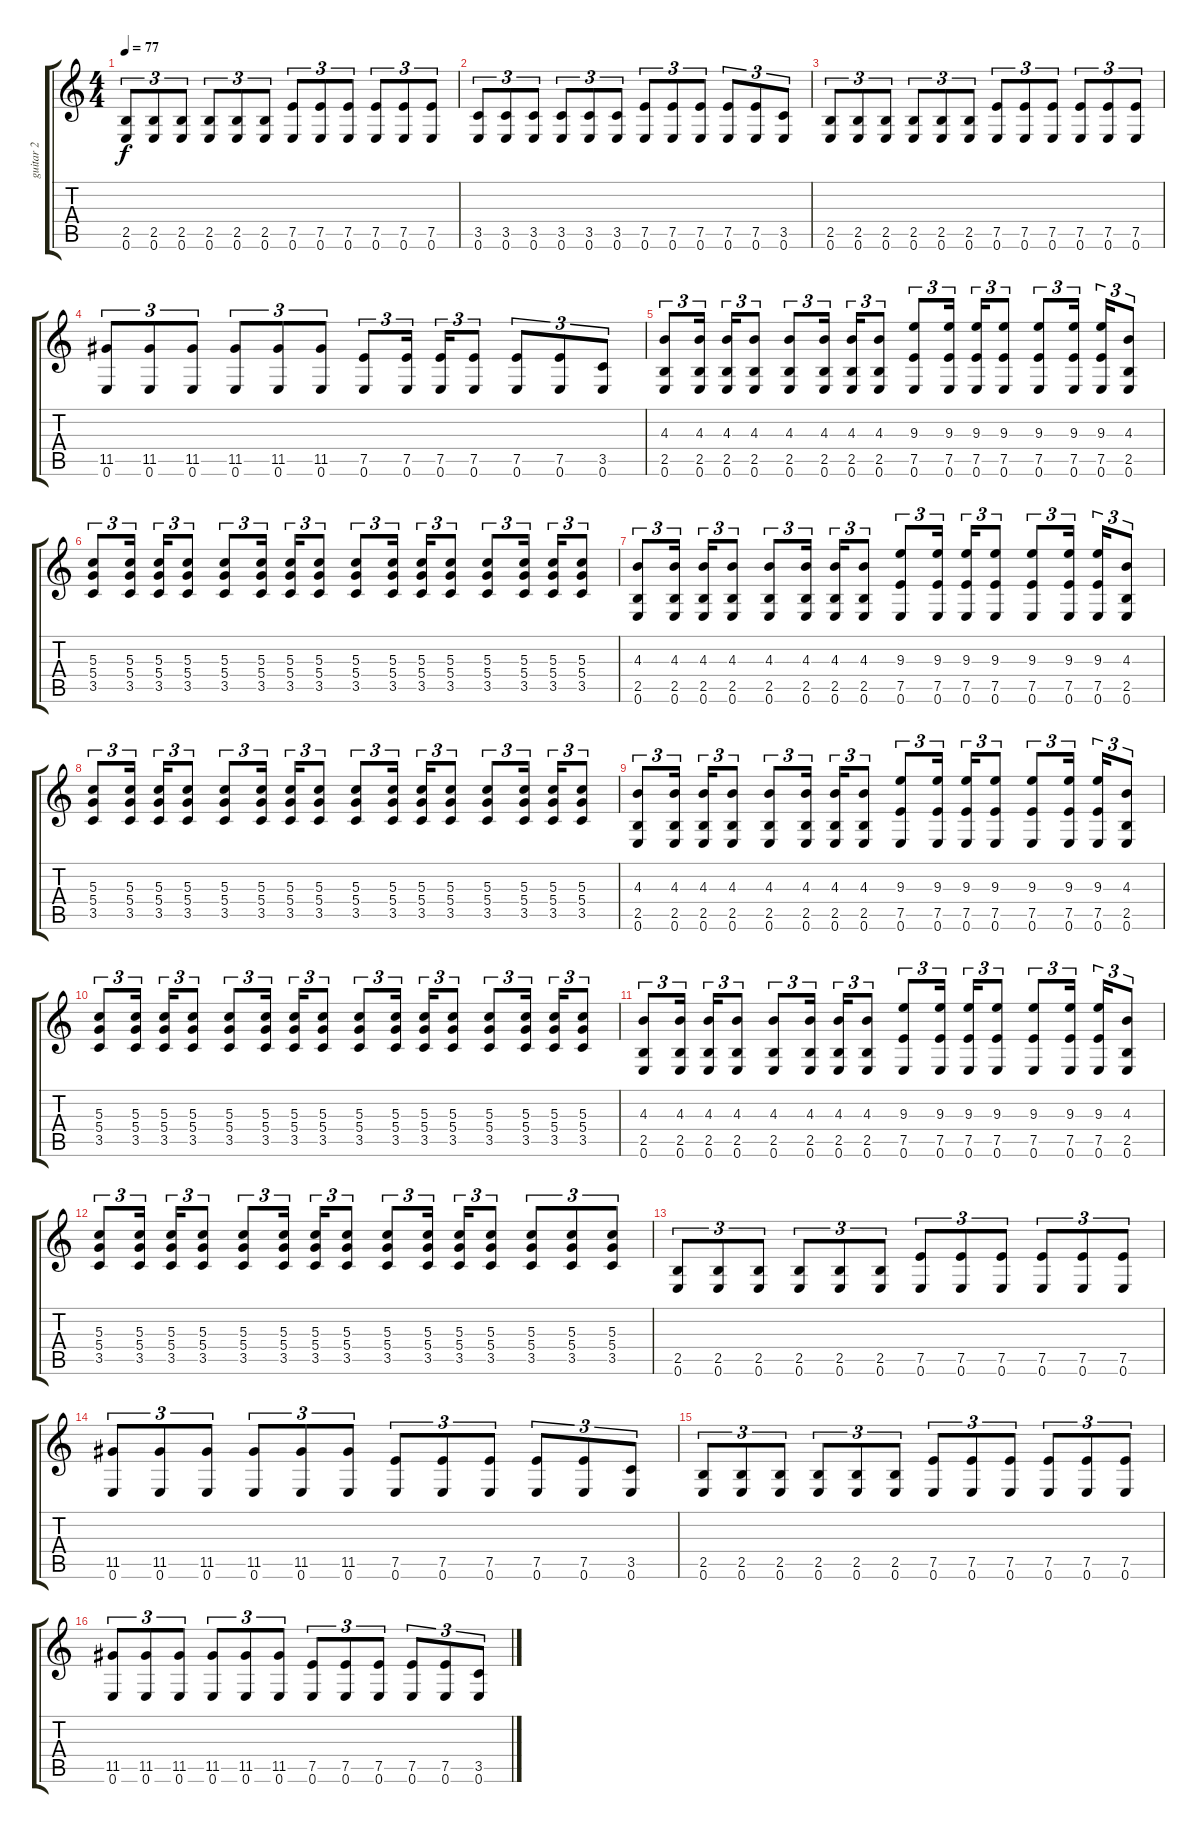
\track ("guitar 2" "guitar 2") {instrument distortionguitar}
\staff {score tabs}
\tuning (E4 B3 G3 D3 A2 E2) {hide}
\ts (4 4)
\tempo 77
\clef g2
\ks c
(2.5 0.6).8{tu (3 2) dy f} (2.5 0.6).8{tu (3 2)} (2.5 0.6).8{tu (3 2)} (2.5 0.6).8{tu (3 2)} (2.5 0.6).8{tu (3 2)} (2.5 0.6).8{tu (3 2)} (7.5 0.6).8{tu (3 2)} (7.5 0.6).8{tu (3 2)} (7.5 0.6).8{tu (3 2)} (7.5 0.6).8{tu (3 2)} (7.5 0.6).8{tu (3 2)} (7.5 0.6).8{tu (3 2)} |
(3.5 0.6).8{tu (3 2)} (3.5 0.6).8{tu (3 2)} (3.5 0.6).8{tu (3 2)} (3.5 0.6).8{tu (3 2)} (3.5 0.6).8{tu (3 2)} (3.5 0.6).8{tu (3 2)} (7.5 0.6).8{tu (3 2)} (7.5 0.6).8{tu (3 2)} (7.5 0.6).8{tu (3 2)} (7.5 0.6).8{tu (3 2)} (7.5 0.6).8{tu (3 2)} (3.5 0.6).8{tu (3 2)} |
(2.5 0.6).8{tu (3 2)} (2.5 0.6).8{tu (3 2)} (2.5 0.6).8{tu (3 2)} (2.5 0.6).8{tu (3 2)} (2.5 0.6).8{tu (3 2)} (2.5 0.6).8{tu (3 2)} (7.5 0.6).8{tu (3 2)} (7.5 0.6).8{tu (3 2)} (7.5 0.6).8{tu (3 2)} (7.5 0.6).8{tu (3 2)} (7.5 0.6).8{tu (3 2)} (7.5 0.6).8{tu (3 2)} |
(11.5 0.6).8{tu (3 2)} (11.5 0.6).8{tu (3 2)} (11.5 0.6).8{tu (3 2)} (11.5 0.6).8{tu (3 2)} (11.5 0.6).8{tu (3 2)} (11.5 0.6).8{tu (3 2)} (7.5 0.6).8{tu (3 2)} (7.5 0.6).16{tu (3 2)} (7.5 0.6).16{tu (3 2)} (7.5 0.6).8{tu (3 2)} (7.5 0.6).8{tu (3 2)} (7.5 0.6).8{tu (3 2)} (3.5 0.6).8{tu (3 2)} |
(4.3 2.5 0.6).8{tu (3 2)} (4.3 2.5 0.6).16{tu (3 2)} (4.3 2.5 0.6).16{tu (3 2)} (4.3 2.5 0.6).8{tu (3 2)} (4.3 2.5 0.6).8{tu (3 2)} (4.3 2.5 0.6).16{tu (3 2)} (4.3 2.5 0.6).16{tu (3 2)} (4.3 2.5 0.6).8{tu (3 2)} (9.3 7.5 0.6).8{tu (3 2)} (9.3 7.5 0.6).16{tu (3 2)} (9.3 7.5 0.6).16{tu (3 2)} (9.3 7.5 0.6).8{tu (3 2)} (9.3 7.5 0.6).8{tu (3 2)} (9.3 7.5 0.6).16{tu (3 2)} (9.3 7.5 0.6).16{tu (3 2)} (4.3 2.5 0.6).8{tu (3 2)} |
(5.3 5.4 3.5).8{tu (3 2)} (5.3 5.4 3.5).16{tu (3 2)} (5.3 5.4 3.5).16{tu (3 2)} (5.3 5.4 3.5).8{tu (3 2)} (5.3 5.4 3.5).8{tu (3 2)} (5.3 5.4 3.5).16{tu (3 2)} (5.3 5.4 3.5).16{tu (3 2)} (5.3 5.4 3.5).8{tu (3 2)} (5.3 5.4 3.5).8{tu (3 2)} (5.3 5.4 3.5).16{tu (3 2)} (5.3 5.4 3.5).16{tu (3 2)} (5.3 5.4 3.5).8{tu (3 2)} (5.3 5.4 3.5).8{tu (3 2)} (5.3 5.4 3.5).16{tu (3 2)} (5.3 5.4 3.5).16{tu (3 2)} (5.3 5.4 3.5).8{tu (3 2)} |
(4.3 2.5 0.6).8{tu (3 2)} (4.3 2.5 0.6).16{tu (3 2)} (4.3 2.5 0.6).16{tu (3 2)} (4.3 2.5 0.6).8{tu (3 2)} (4.3 2.5 0.6).8{tu (3 2)} (4.3 2.5 0.6).16{tu (3 2)} (4.3 2.5 0.6).16{tu (3 2)} (4.3 2.5 0.6).8{tu (3 2)} (9.3 7.5 0.6).8{tu (3 2)} (9.3 7.5 0.6).16{tu (3 2)} (9.3 7.5 0.6).16{tu (3 2)} (9.3 7.5 0.6).8{tu (3 2)} (9.3 7.5 0.6).8{tu (3 2)} (9.3 7.5 0.6).16{tu (3 2)} (9.3 7.5 0.6).16{tu (3 2)} (4.3 2.5 0.6).8{tu (3 2)} |
(5.3 5.4 3.5).8{tu (3 2)} (5.3 5.4 3.5).16{tu (3 2)} (5.3 5.4 3.5).16{tu (3 2)} (5.3 5.4 3.5).8{tu (3 2)} (5.3 5.4 3.5).8{tu (3 2)} (5.3 5.4 3.5).16{tu (3 2)} (5.3 5.4 3.5).16{tu (3 2)} (5.3 5.4 3.5).8{tu (3 2)} (5.3 5.4 3.5).8{tu (3 2)} (5.3 5.4 3.5).16{tu (3 2)} (5.3 5.4 3.5).16{tu (3 2)} (5.3 5.4 3.5).8{tu (3 2)} (5.3 5.4 3.5).8{tu (3 2)} (5.3 5.4 3.5).16{tu (3 2)} (5.3 5.4 3.5).16{tu (3 2)} (5.3 5.4 3.5).8{tu (3 2)} |
(4.3 2.5 0.6).8{tu (3 2)} (4.3 2.5 0.6).16{tu (3 2)} (4.3 2.5 0.6).16{tu (3 2)} (4.3 2.5 0.6).8{tu (3 2)} (4.3 2.5 0.6).8{tu (3 2)} (4.3 2.5 0.6).16{tu (3 2)} (4.3 2.5 0.6).16{tu (3 2)} (4.3 2.5 0.6).8{tu (3 2)} (9.3 7.5 0.6).8{tu (3 2)} (9.3 7.5 0.6).16{tu (3 2)} (9.3 7.5 0.6).16{tu (3 2)} (9.3 7.5 0.6).8{tu (3 2)} (9.3 7.5 0.6).8{tu (3 2)} (9.3 7.5 0.6).16{tu (3 2)} (9.3 7.5 0.6).16{tu (3 2)} (4.3 2.5 0.6).8{tu (3 2)} |
(5.3 5.4 3.5).8{tu (3 2)} (5.3 5.4 3.5).16{tu (3 2)} (5.3 5.4 3.5).16{tu (3 2)} (5.3 5.4 3.5).8{tu (3 2)} (5.3 5.4 3.5).8{tu (3 2)} (5.3 5.4 3.5).16{tu (3 2)} (5.3 5.4 3.5).16{tu (3 2)} (5.3 5.4 3.5).8{tu (3 2)} (5.3 5.4 3.5).8{tu (3 2)} (5.3 5.4 3.5).16{tu (3 2)} (5.3 5.4 3.5).16{tu (3 2)} (5.3 5.4 3.5).8{tu (3 2)} (5.3 5.4 3.5).8{tu (3 2)} (5.3 5.4 3.5).16{tu (3 2)} (5.3 5.4 3.5).16{tu (3 2)} (5.3 5.4 3.5).8{tu (3 2)} |
(4.3 2.5 0.6).8{tu (3 2)} (4.3 2.5 0.6).16{tu (3 2)} (4.3 2.5 0.6).16{tu (3 2)} (4.3 2.5 0.6).8{tu (3 2)} (4.3 2.5 0.6).8{tu (3 2)} (4.3 2.5 0.6).16{tu (3 2)} (4.3 2.5 0.6).16{tu (3 2)} (4.3 2.5 0.6).8{tu (3 2)} (9.3 7.5 0.6).8{tu (3 2)} (9.3 7.5 0.6).16{tu (3 2)} (9.3 7.5 0.6).16{tu (3 2)} (9.3 7.5 0.6).8{tu (3 2)} (9.3 7.5 0.6).8{tu (3 2)} (9.3 7.5 0.6).16{tu (3 2)} (9.3 7.5 0.6).16{tu (3 2)} (4.3 2.5 0.6).8{tu (3 2)} |
(5.3 5.4 3.5).8{tu (3 2)} (5.3 5.4 3.5).16{tu (3 2)} (5.3 5.4 3.5).16{tu (3 2)} (5.3 5.4 3.5).8{tu (3 2)} (5.3 5.4 3.5).8{tu (3 2)} (5.3 5.4 3.5).16{tu (3 2)} (5.3 5.4 3.5).16{tu (3 2)} (5.3 5.4 3.5).8{tu (3 2)} (5.3 5.4 3.5).8{tu (3 2)} (5.3 5.4 3.5).16{tu (3 2)} (5.3 5.4 3.5).16{tu (3 2)} (5.3 5.4 3.5).8{tu (3 2)} (5.3 5.4 3.5).8{tu (3 2)} (5.3 5.4 3.5).8{tu (3 2)} (5.3 5.4 3.5).8{tu (3 2)} |
(2.5 0.6).8{tu (3 2)} (2.5 0.6).8{tu (3 2)} (2.5 0.6).8{tu (3 2)} (2.5 0.6).8{tu (3 2)} (2.5 0.6).8{tu (3 2)} (2.5 0.6).8{tu (3 2)} (7.5 0.6).8{tu (3 2)} (7.5 0.6).8{tu (3 2)} (7.5 0.6).8{tu (3 2)} (7.5 0.6).8{tu (3 2)} (7.5 0.6).8{tu (3 2)} (7.5 0.6).8{tu (3 2)} |
(11.5 0.6).8{tu (3 2)} (11.5 0.6).8{tu (3 2)} (11.5 0.6).8{tu (3 2)} (11.5 0.6).8{tu (3 2)} (11.5 0.6).8{tu (3 2)} (11.5 0.6).8{tu (3 2)} (7.5 0.6).8{tu (3 2)} (7.5 0.6).8{tu (3 2)} (7.5 0.6).8{tu (3 2)} (7.5 0.6).8{tu (3 2)} (7.5 0.6).8{tu (3 2)} (3.5 0.6).8{tu (3 2)} |
(2.5 0.6).8{tu (3 2)} (2.5 0.6).8{tu (3 2)} (2.5 0.6).8{tu (3 2)} (2.5 0.6).8{tu (3 2)} (2.5 0.6).8{tu (3 2)} (2.5 0.6).8{tu (3 2)} (7.5 0.6).8{tu (3 2)} (7.5 0.6).8{tu (3 2)} (7.5 0.6).8{tu (3 2)} (7.5 0.6).8{tu (3 2)} (7.5 0.6).8{tu (3 2)} (7.5 0.6).8{tu (3 2)} |
(11.5 0.6).8{tu (3 2)} (11.5 0.6).8{tu (3 2)} (11.5 0.6).8{tu (3 2)} (11.5 0.6).8{tu (3 2)} (11.5 0.6).8{tu (3 2)} (11.5 0.6).8{tu (3 2)} (7.5 0.6).8{tu (3 2)} (7.5 0.6).8{tu (3 2)} (7.5 0.6).8{tu (3 2)} (7.5 0.6).8{tu (3 2)} (7.5 0.6).8{tu (3 2)} (3.5 0.6).8{tu (3 2)}
